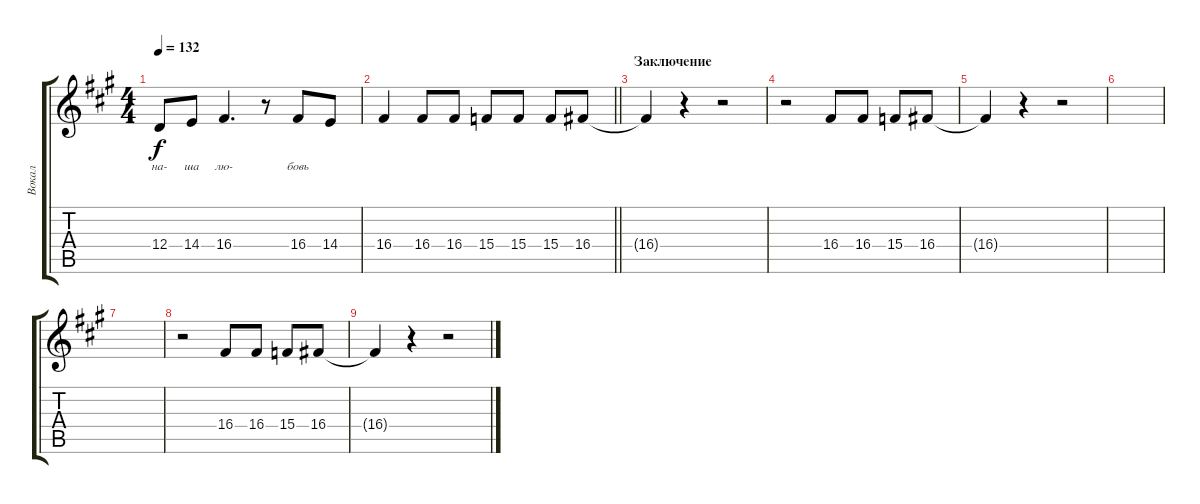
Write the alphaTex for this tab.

\track ("Вокал" "Вокал") {instrument voiceoohs}
\staff {score tabs}
\tuning (E4 B3 G3 D3 A2 E2) {hide}
\ts (4 4)
\tempo 132
\clef g2
\ks a
12.4.8{lyrics (0 "на-") lyrics (1 "") lyrics (2 "") lyrics (3 "") lyrics (4 "") dy f} 14.4.8{lyrics (0 "ша") lyrics (1 "") lyrics (2 "") lyrics (3 "") lyrics (4 "")} 16.4.4{d lyrics (0 "лю-") lyrics (1 "") lyrics (2 "") lyrics (3 "") lyrics (4 "")} r.8 16.4.8{lyrics (0 "бовь") lyrics (1 "") lyrics (2 "") lyrics (3 "") lyrics (4 "")} 14.4.8 |
\barLineRight lightlight
16.4.4 16.4.8 16.4.8 15.4.8 15.4.8 15.4.8 16.4.8 |
\section ("" "Заключение")
16.4{t}.4 r.4 r.2 |
r.2 16.4.8 16.4.8 15.4.8 16.4.8 |
16.4{t}.4 r.4 r.2 |
|
|
r.2 16.4.8 16.4.8 15.4.8 16.4.8 |
16.4{t}.4 r.4 r.2
